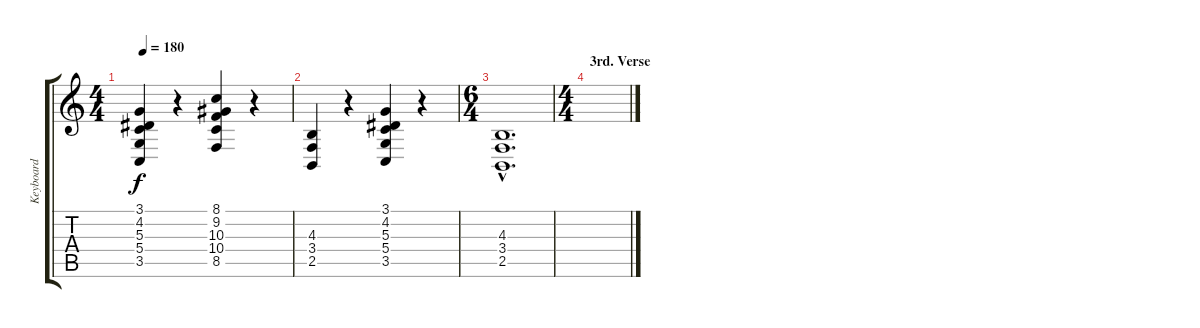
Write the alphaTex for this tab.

\track ("Keyboard" "Keyboard") {instrument brasssection}
\staff {score tabs}
\tuning (E4 B3 G3 D3 A2 E2) {hide}
\ts (4 4)
\tempo 180
\clef g2
\ks c
(3.1 4.2 5.3 5.4 3.5).4{dy f} r.4 (8.1 9.2 10.3 10.4 8.5).4 r.4 |
(4.3 3.4 2.5).4 r.4 (3.1 4.2 5.3 5.4 3.5).4 r.4 |
\ts (6 4)
(4.3{hac} 3.4{hac} 2.5{hac}).1{d} |
\ts (4 4)
\section ("" "3rd. Verse")
